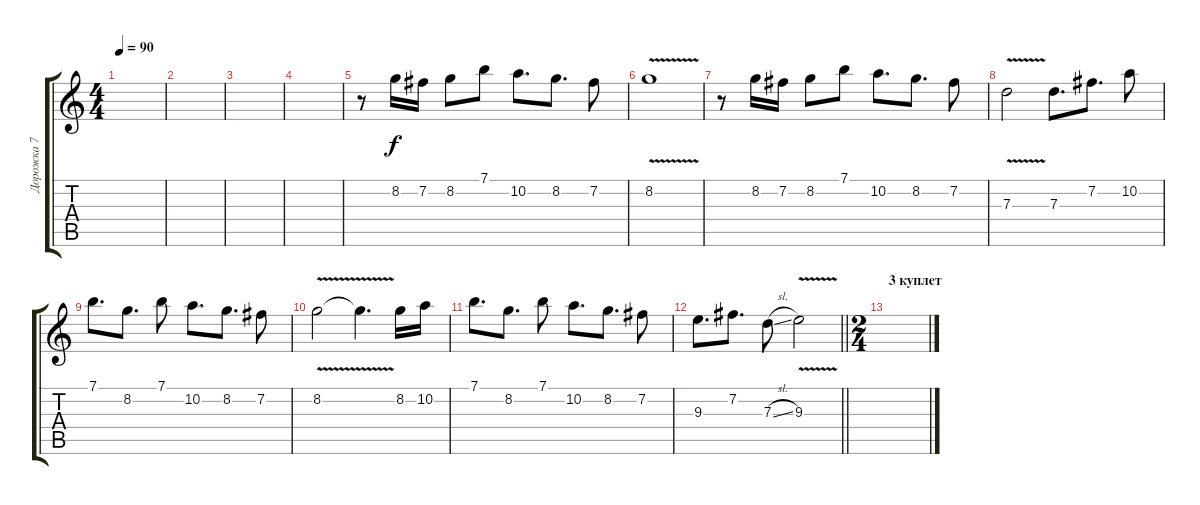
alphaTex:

\track ("Дорожка 7" "Дорожка 7") {instrument distortionguitar}
\staff {score tabs}
\tuning (E4 B3 G3 D3 A2 E2) {hide}
\ts (4 4)
\tempo 90
\clef g2
\ks c
|
|
|
|
r.8 8.2.16 7.2.16 8.2.8 7.1.8 10.2.8{d} 8.2.8{d} 7.2.8 |
8.2{v}.1 |
r.8 8.2.16 7.2.16 8.2.8 7.1.8 10.2.8{d} 8.2.8{d} 7.2.8 |
7.3{v}.2 7.3.8{d} 7.2.8{d} 10.2.8 |
7.1.8{d} 8.2.8{d} 7.1.8 10.2.8{d} 8.2.8{d} 7.2.8 |
8.2{v}.2 8.2{t}.4{d} 8.2.16 10.2.16 |
7.1.8{d} 8.2.8{d} 7.1.8 10.2.8{d} 8.2.8{d} 7.2.8 |
\barLineRight lightlight
9.3.8{d} 7.2.8{d} 7.3{sl}.8 9.3{v}.2 |
\ts (2 4)
\section ("" "3 куплет")
